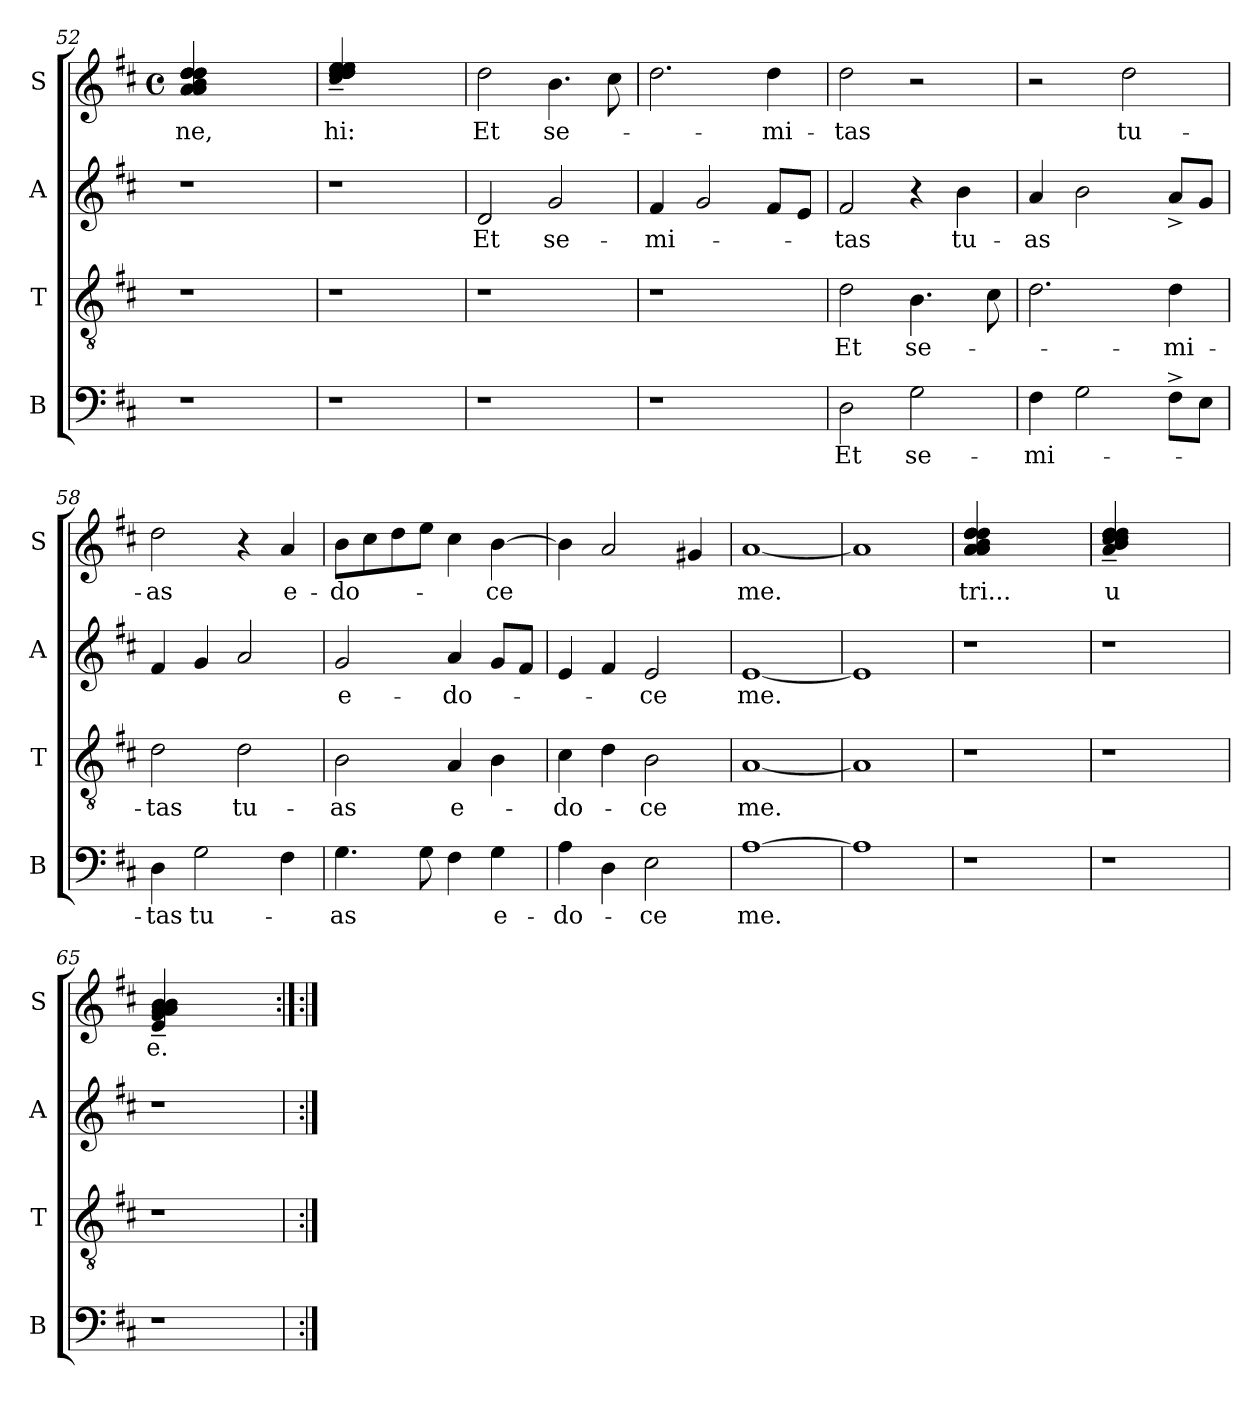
**kern	**text	**kern	**text	**kern	**text	**kern	**text
*part4	*part4	*part3	*part3	*part2	*part2	*part1	*part1
*staff4	*staff4	*staff3	*staff3	*staff2	*staff2	*staff1	*staff1
*I"B	*	*I"T	*	*I"A	*	*I"S	*
*I'B	*	*I'T	*	*I'A	*	*I'S	*
!!LO:PB:g=z
*clefF4	*	*clefGv2	*	*clefG2	*	*clefG2	*
*k[f#c#]	*	*k[f#c#]	*	*k[f#c#]	*	*k[f#c#]	*
*D:	*	*D:	*	*D:	*	*D:	*
*	*	*	*	*	*	*M4/4	*
*	*	*	*	*	*	*met(c)	*
=52	=52	=52	=52	=52	=52	=52	=52
!	!	!	!	!	!	!	!LO:LY:b:cj
1r	.	1r	.	1r	.	(>(>4a/ 4b/ 4a/ 4a/ 4dd/ 4dd/ 4dd/ 4dd/ 4dd/	-ne,
.	.	.	.	.	.	2.ryy	.
=53	=53	=53	=53	=53	=53	=53	=53
!	!	!	!	!	!	!	!LO:LY:b:cj
1r	.	1r	.	1r	.	(>(>(>(>4dd/~> 4cc#/~> 4dd/~> 4ee/~> 4ee/~> 4dd/~> 4ee/~> 4ee/~> 4dd/~>	-hi:
.	.	.	.	.	.	2.ryy	.
!!LO:LB:g=z
=54	=54	=54	=54	=54	=54	=54	=54
!	!	!	!	!	!LO:LY:b:cj	!	!LO:LY:b:cj
1r	.	1r	.	2d/	Et	2dd\	Et
!	!	!	!	!	!LO:LY:b:cj	!	!LO:LY:b:cj
.	.	.	.	2g/	se-	4.b\	se-
.	.	.	.	.	.	8cc#\	.
=55	=55	=55	=55	=55	=55	=55	=55
!	!	!	!	!	!LO:LY:b:cj	!	!
1r	.	1r	.	4f#/	-mi-	2.dd\	.
.	.	.	.	2g/	.	.	.
!	!	!	!	!	!	!	!LO:LY:b:cj
.	.	.	.	8f#/L	.	4dd\	-mi-
.	.	.	.	8e/J	.	.	.
=56	=56	=56	=56	=56	=56	=56	=56
!	!LO:LY:b:cj	!	!LO:LY:b:cj	!	!LO:LY:b:cj	!	!LO:LY:b:cj
2D\	Et	2d\	Et	2f#/	-tas	2dd\	-tas
!	!LO:LY:b:cj	!	!LO:LY:b:cj	!	!	!	!
2G\	se-	4.B\	se-	4r	.	2r	.
!	!	!	!	!	!LO:LY:b:cj	!	!
.	.	.	.	4b\	tu-	.	.
.	.	8c#\	.	.	.	.	.
=57	=57	=57	=57	=57	=57	=57	=57
!	!LO:LY:b:cj	!	!	!	!LO:LY:b:cj	!	!
4F#\	-mi-	2.d\	.	4a/	-as	2r	.
2G\	.	.	.	2b\	.	.	.
!	!	!	!	!	!	!	!LO:LY:b:cj
.	.	.	.	.	.	2dd\	tu-
!	!	!	!LO:LY:b:cj	!	!	!	!
8F#^<\L	.	4d\	-mi-	8a^>/L	.	.	.
8E\J	.	.	.	8g/J	.	.	.
=58	=58	=58	=58	=58	=58	=58	=58
!	!LO:LY:b:cj	!	!LO:LY:b:cj	!	!	!	!LO:LY:b:cj
4D\	-tas	2d\	-tas	4f#/	.	2dd\	-as
!	!LO:LY:b:cj	!	!	!	!	!	!
2G\	tu-	.	.	4g/	.	.	.
!	!	!	!LO:LY:b:cj	!	!	!	!
.	.	2d\	tu-	2a/	.	4r	.
!	!	!	!	!	!	!	!LO:LY:b:cj
4F#\	.	.	.	.	.	4a/	e-
=59	=59	=59	=59	=59	=59	=59	=59
!	!LO:LY:b:cj	!	!LO:LY:b:cj	!	!LO:LY:b:cj	!	!LO:LY:b:cj
4.G\	-as	2B\	-as	2g/	e-	8b\L	-do-
.	.	.	.	.	.	8cc#\	.
.	.	.	.	.	.	8dd\	.
8G\	.	.	.	.	.	8ee\J	.
!	!	!	!LO:LY:b:cj	!	!LO:LY:b:cj	!	!
4F#\	.	4A/	e-	4a/	-do-	4cc#\	.
!	!LO:LY:b:cj	!	!	!	!	!	!LO:LY:b:cj
4G\	e-	4B\	.	8g/L	.	[>4b\	-ce
.	.	.	.	8f#/J	.	.	.
=60	=60	=60	=60	=60	=60	=60	=60
!	!LO:LY:b:cj	!	!LO:LY:b:cj	!	!	!	!
4A\	-do-	4c#\	-do-	4e/	.	4b\]	.
4D\	.	4d\	.	4f#/	.	2a/	.
!	!LO:LY:b:cj	!	!LO:LY:b:cj	!	!LO:LY:b:cj	!	!
2E\	-ce	2B\	-ce	2e/	-ce	.	.
.	.	.	.	.	.	4g#X/	.
=61	=61	=61	=61	=61	=61	=61	=61
!	!LO:LY:b:cj	!	!LO:LY:b:cj	!	!LO:LY:b:cj	!	!LO:LY:b:cj
[>1A	me.	[<1A	me.	[<1e	me.	[<1a	me.
=62	=62	=62	=62	=62	=62	=62	=62
1A]	.	1A]	.	1e]	.	1a]	.
!!LO:LB:g=z
=63	=63	=63	=63	=63	=63	=63	=63
!	!	!	!	!	!	!	!LO:LY:b:cj
1r	.	1r	.	1r	.	(>(>4a/ 4b/ 4a/ 4a/ 4dd/ 4dd/ 4dd/	-tri...
.	.	.	.	.	.	2.ryy	.
=64	=64	=64	=64	=64	=64	=64	=64
!	!	!	!	!	!	!	!LO:LY:b:cj
1r	.	1r	.	1r	.	(>(>(>4dd/~> 4dd/~> 4cc#/~> 4a/~> 4b/~> 4dd/~> 4cc#/~>	u
.	.	.	.	.	.	2.ryy	.
=65	=65	=65	=65	=65	=65	=65	=65
!	!	!	!	!	!	!	!LO:LY:b:cj
1r	.	1r	.	1r	.	(>4b/~< 4a/~< 4b/~< 4e/~< 4g/~< 4a/~<	e.
.	.	.	.	.	.	2.ryy	.
=	=:|!	=	=:|!	=	=:|!	=:|!	=:|!
*-	*-	*-	*-	*-	*-	*-	*-
